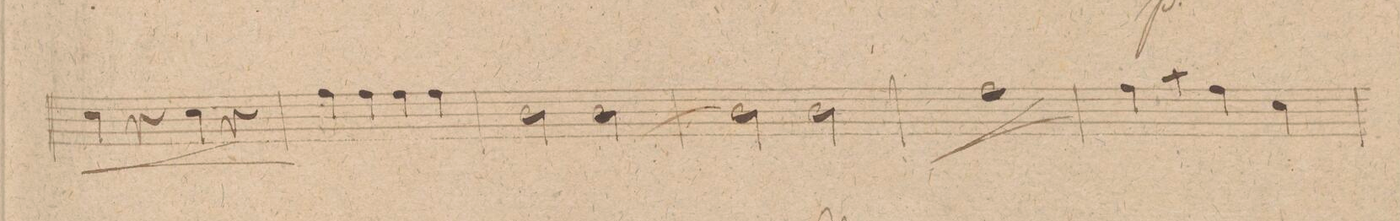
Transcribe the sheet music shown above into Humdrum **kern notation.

**kern	**dynam
*I"Baſso.	*
*clefF4	*
*k[f#c#g#]	*
*met(c)	*
*M4/4	*
4E\	<
4r	.
4E\	.
4r	[[
=85	=85
4A\	.
4A\	.
4A\	.
4A\	.
=86	=86
2D\	.
[2D\	.
=87	=87
2D\]	.
2D\	.
=88	=88
1A	<[
=89	=89
4A\	.
4c#\	.
4A\	.
4E\	.
=90	=90
*-	*-
